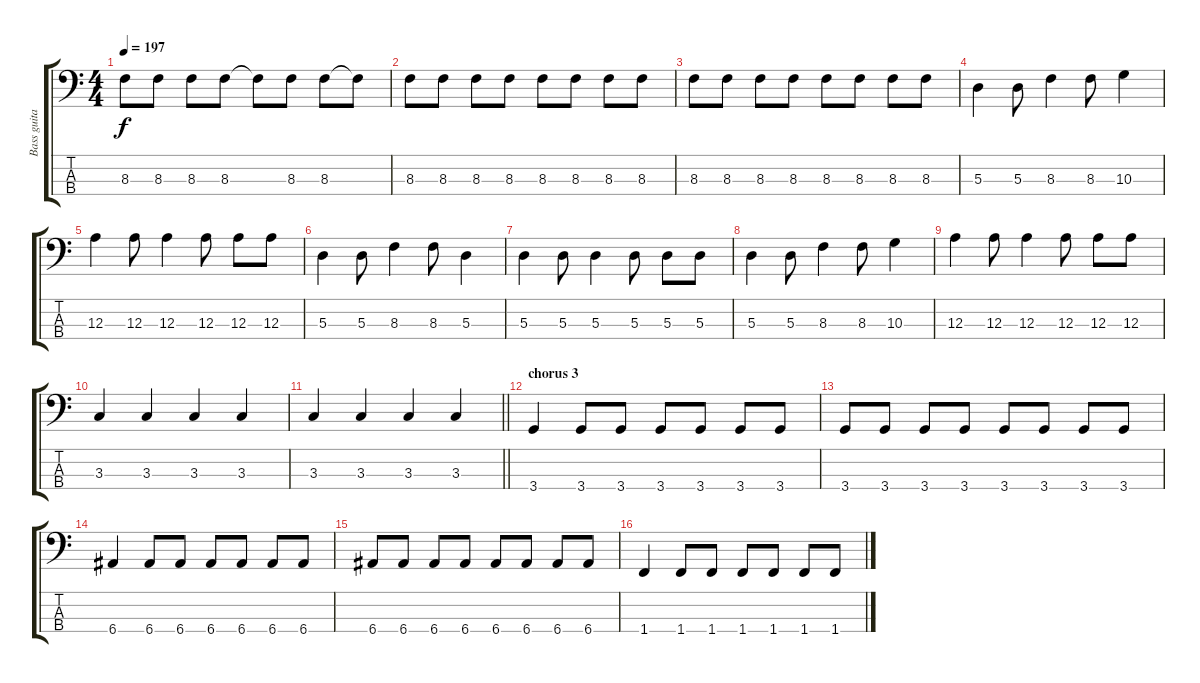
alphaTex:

\track ("Bass guitar" "Bass guita") {instrument electricbassfinger}
\staff {score tabs}
\tuning (G2 D2 A1 E1) {hide}
\ts (4 4)
\tempo 197
\clef f4
\ks c
8.3.8{dy f} 8.3.8 8.3.8 8.3.8 8.3{t}.8 8.3.8 8.3.8 8.3{t}.8 |
8.3.8 8.3.8 8.3.8 8.3.8 8.3.8 8.3.8 8.3.8 8.3.8 |
8.3.8 8.3.8 8.3.8 8.3.8 8.3.8 8.3.8 8.3.8 8.3.8 |
5.3.4 5.3.8 8.3.4 8.3.8 10.3.4 |
12.3.4 12.3.8 12.3.4 12.3.8 12.3.8 12.3.8 |
5.3.4 5.3.8 8.3.4 8.3.8 5.3.4 |
5.3.4 5.3.8 5.3.4 5.3.8 5.3.8 5.3.8 |
5.3.4 5.3.8 8.3.4 8.3.8 10.3.4 |
12.3.4 12.3.8 12.3.4 12.3.8 12.3.8 12.3.8 |
3.3.4 3.3.4 3.3.4 3.3.4 |
\barLineRight lightlight
3.3.4 3.3.4 3.3.4 3.3.4 |
\section ("" "chorus 3")
3.4.4 3.4.8 3.4.8 3.4.8 3.4.8 3.4.8 3.4.8 |
3.4.8 3.4.8 3.4.8 3.4.8 3.4.8 3.4.8 3.4.8 3.4.8 |
6.4.4 6.4.8 6.4.8 6.4.8 6.4.8 6.4.8 6.4.8 |
6.4.8 6.4.8 6.4.8 6.4.8 6.4.8 6.4.8 6.4.8 6.4.8 |
1.4.4 1.4.8 1.4.8 1.4.8 1.4.8 1.4.8 1.4.8
